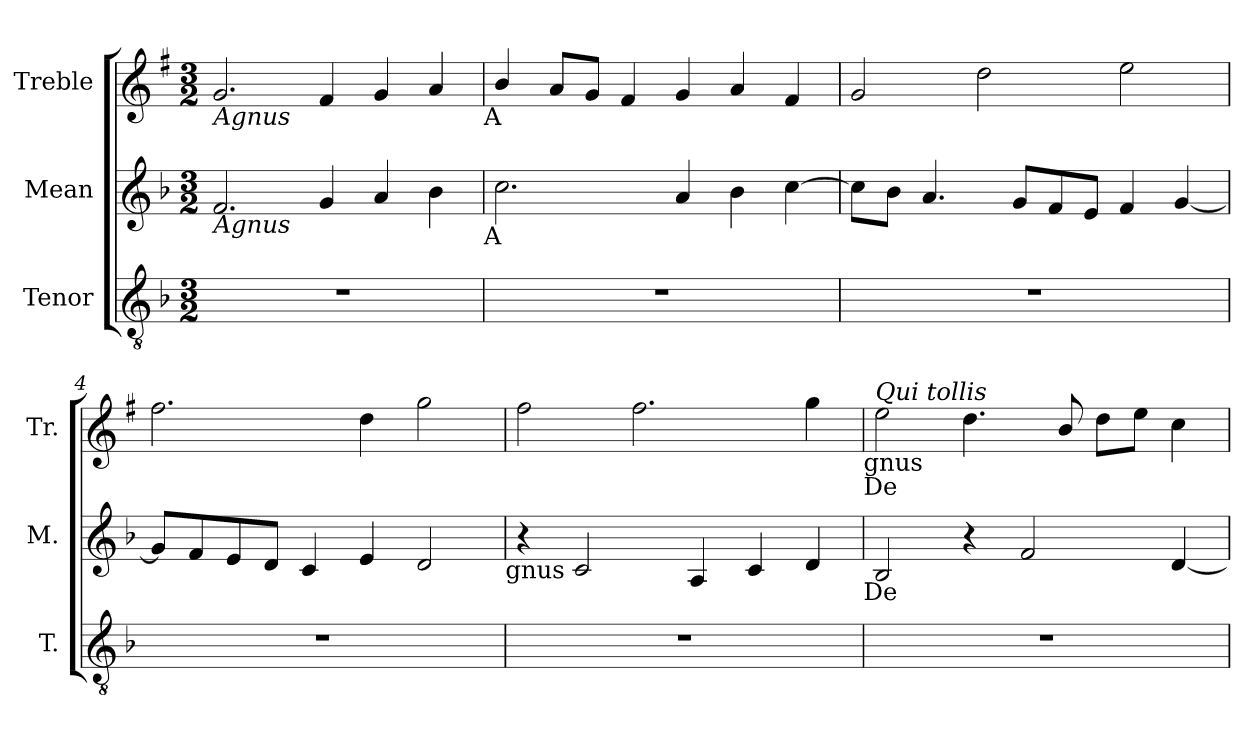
**kern	**kern	**kern
*part3	*part2	*part1
*staff3	*staff2	*staff1
*I"Tenor	*I"Mean	*I"Treble
*I'T.	*I'M.	*I'Tr.
*clefGv2	*clefG2	*clefG2
*	*	*ITrd1c2
*k[b-]	*k[b-]	*k[b-]
*F:	*F:	*F:
*M3/2	*M3/2	*M3/2
=1	=1	=1
!	!	!LO:TX:b:i:t=Agnus
!	!LO:TX:b:i:t=Agnus	!
!LO:N:vis=1	!	!
1.r	2.f/	2.f/
.	4g/	4e/
.	4a/	4f/
.	4b-\	4g/
!	!	!LO:TX:b:t=A
!	!LO:TX:b:t=A	!
=2	=2	=2
!LO:N:vis=1	!	!
1.r	2.cc\	4a/
.	.	8g/L
.	.	8f/J
.	.	4e/
.	4a/	4f/
.	4b-\	4g/
.	[>4cc\	4e/
=3	=3	=3
!LO:N:vis=1	!	!
1.r	8cc\L]	2f/
.	8b-\J	.
.	4.a/	.
.	.	2cc\
.	8g/L	.
.	8f/	.
.	8e/J	.
.	4f/	2dd\
.	[<4g/	.
=4	=4	=4
!LO:N:vis=1	!	!
1.r	8g/L]	2.ee\
.	8f/	.
.	8e/	.
.	8d/J	.
.	4c/	.
.	4e/	4cc\
.	2d/	2ff\
!	!LO:TX:b:t=gnus	!
=5	=5	=5
!LO:N:vis=1	!	!
1.r	4r	2ee\
.	2c/	.
.	.	2.ee\
.	4A/	.
.	4c/	.
.	4d/	4ff\
!	!	!LO:TX:b:t=gnus
!	!	!LO:TX:b:t=De
!	!LO:TX:b:t=De	!
!!LO:LB:g=z
=6	=6	=6
!	!	!LO:TX:a:i:t=Qui tollis
!LO:N:vis=1	!	!
1.r	2B-/	2dd\
.	4r	4.cc\
.	2f/	.
.	.	8a/
.	.	8cc\L
.	.	8dd\J
.	[<4d/	4b-\
=	=	=
*-	*-	*-
